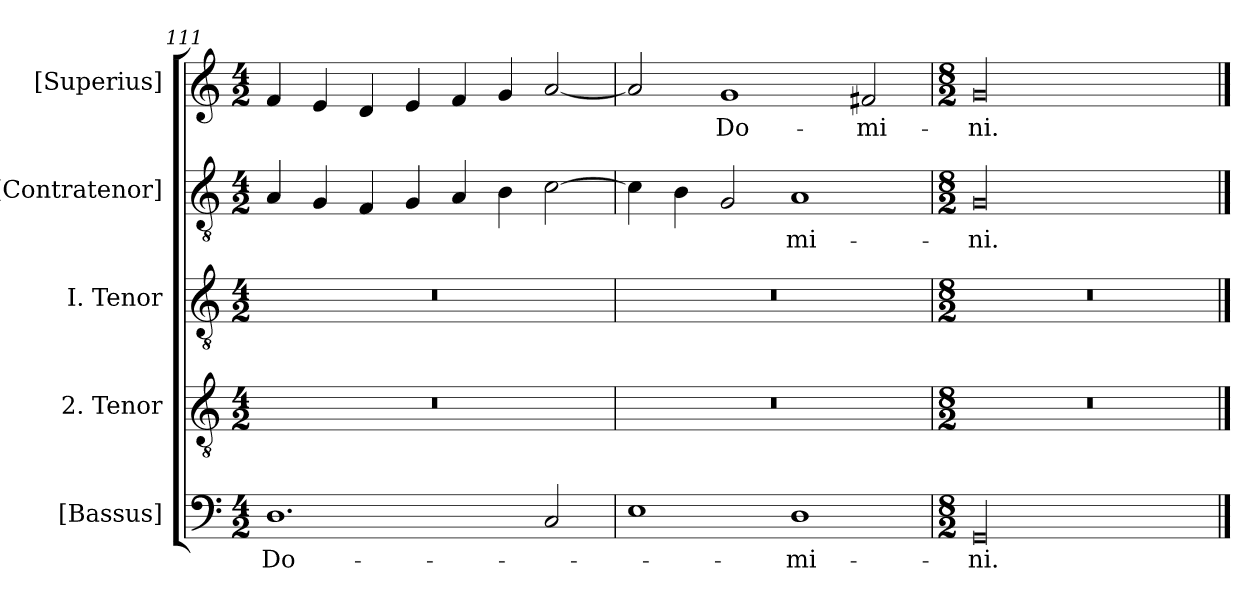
**kern	**text	**kern	**kern	**kern	**text	**kern	**text
*part5	*part5	*part4	*part3	*part2	*part2	*part1	*part1
*staff5	*staff5	*staff4	*staff3	*staff2	*staff2	*staff1	*staff1
*I"[Bassus]	*	*I"2. Tenor	*I"I. Tenor	*I"[Contratenor]	*	*I"[Superius]	*
*clefF4	*	*clefGv2	*clefGv2	*clefGv2	*	*clefG2	*
*k[]	*	*k[]	*k[]	*k[]	*	*k[]	*
*M4/2	*	*M4/2	*M4/2	*M4/2	*	*M4/2	*
=111	=111	=111	=111	=111	=111	=111	=111
1.D\	Do-	0r	0r	4A/	.	4f/	.
.	.	.	.	4G/	.	4e/	.
.	.	.	.	4F/	.	4d/	.
.	.	.	.	4G/	.	4e/	.
.	.	.	.	4A/	.	4f/	.
.	.	.	.	4B\	.	4g/	.
2C/	.	.	.	[2c\	.	[2a/	.
=112	=112	=112	=112	=112	=112	=112	=112
1E\	.	0r	0r	4c\]	.	2a/]	.
.	.	.	.	4B\	.	.	.
.	.	.	.	2G/	.	1g/	Do-
1D\	-mi-	.	.	1A/	-mi-	.	.
.	.	.	.	.	.	2f#X/	-mi-
=113	=113	=113	=113	=113	=113	=113	=113
*M8/2	*	*M8/2	*M8/2	*M8/2	*	*M8/2	*
00GG/	-ni.	00r	00r	00G/	-ni.	00g/	-ni.
==	==	==	==	==	==	==	==
*-	*-	*-	*-	*-	*-	*-	*-
